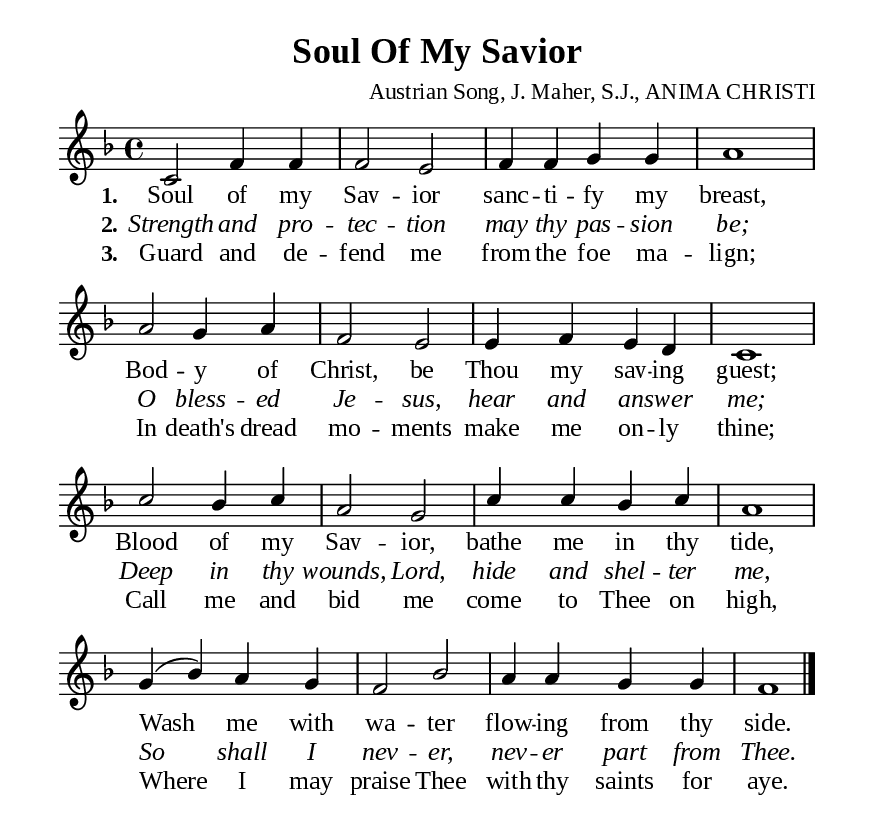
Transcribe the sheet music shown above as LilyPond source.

\version "2.18.2"

\header {
  title = "Soul Of My Savior"
  composer = "Austrian Song, J. Maher, S.J., ANIMA CHRISTI"
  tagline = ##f
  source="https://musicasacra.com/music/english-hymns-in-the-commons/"
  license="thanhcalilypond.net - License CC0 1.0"
}

global= {
  \key f \major
  \time 4/4
  \override Score.BarNumber.break-visibility = ##(#f #f #f)
  \override Lyrics.LyricSpace.minimum-distance = #3.0
}

\paper {
  #(set-paper-size "a5")
  top-margin = 10\mm
  bottom-margin = 5\mm
  left-margin = 10\mm
  right-margin = 10\mm
  indent = #0
  #(define fonts
	 (make-pango-font-tree "Liberation Serif"
	 		       "Liberation Serif"
			       "Liberation Serif"
			       (/ 20 20)))
  system-system-spacing = #'((basic-distance . 3) (padding . 3))
}

printItalic = \with {
  \override LyricText.font-shape = #'italic
}

% Verse music
musicVerseSoprano = \relative c' {
  %{	01	%} c2 f4 f |
  %{	02	%} f2 e |
  %{	03	%} f4 f g g |
  %{	04	%} a1 |
  %{	05	%} a2 g4 a |
  %{	06	%} f2 e |
  %{	07	%} e4 f e d |
  %{	08	%} c1 |
  %{	09	%} c'2 bes4 c |
  %{	10	%} a2 g |
  %{	11	%} c4 c bes c |
  %{	12	%} a1 |
  %{	13	%} g4 (bes) a g |
  %{	14	%} f2 bes |
  %{	15	%} a4 a g g |
  %{	16	%} f1 \bar "|."
}

% Verse lyrics
verseOne = \lyricmode {
  \set stanza = #"1."
  Soul of my Sav -- ior sanc -- ti -- fy my breast,
  Bod -- y of Christ, be Thou my sav -- ing guest;
  Blood of my Sav -- ior, bathe me in thy tide,
  Wash me with wa -- ter flow -- ing from thy side.
}

verseTwo = \lyricmode {
  \set stanza = #"2."
  Strength and pro -- tec -- tion may thy pas -- sion be;
  O bless -- ed Je -- sus, hear and an -- swer me;
  Deep in thy wounds, Lord, hide and shel -- ter me,
  So shall I nev -- er, nev -- er part from Thee.
}

verseThree = \lyricmode {
  \set stanza = #"3."
  Guard and de -- fend me from the foe ma -- lign;
  In death's dread mo -- ments make me on -- ly thine;
  Call me and bid me come to Thee on high,
  Where I may praise Thee with thy saints for aye.
}

% Layout
\score {
    \new ChoirStaff <<
      \new Staff <<
        \clef "treble"
        \new Voice = "sopranos" { \global \stemUp \slurUp \musicVerseSoprano }
      >>
      \new Lyrics \lyricsto sopranos \verseOne
      \new Lyrics \printItalic \lyricsto sopranos \verseTwo
      \new Lyrics \lyricsto sopranos \verseThree
    >>
}
